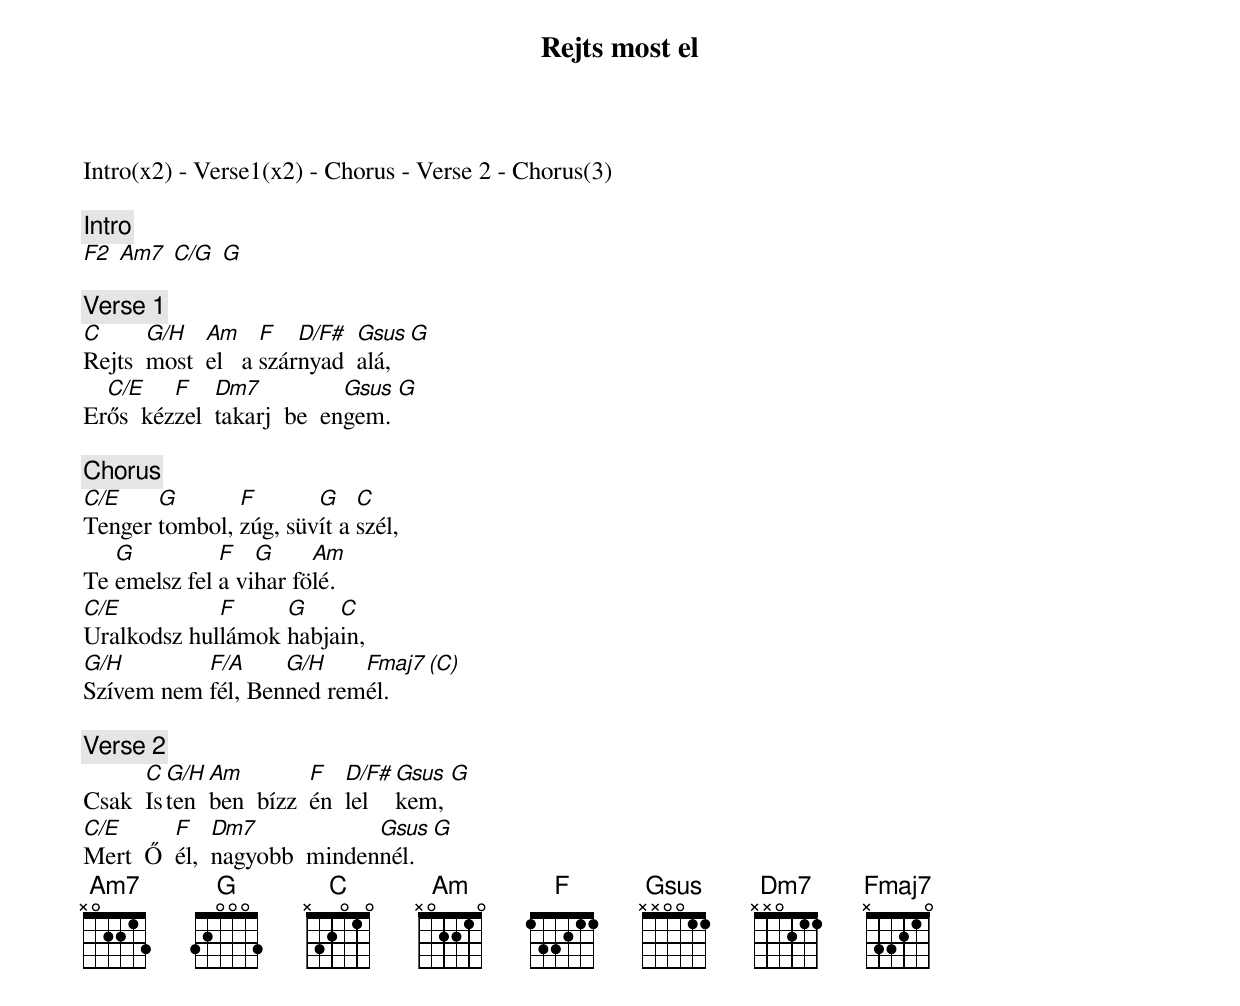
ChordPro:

{title: Rejts most el}
{subtitle: }


Intro(x2) - Verse1(x2) - Chorus - Verse 2 - Chorus(3)

{c:Intro}
[F2] [Am7] [C/G] [G]

{c:Verse 1}
[C]Rejts  [G/H]most  [Am]el   a [F]szár[D/F#]nyad  [Gsus]alá,  [G]
Er[C/E]ős  kéz[F]zel  [Dm7]takarj  be  en[Gsus]gem. [G]

{c:Chorus}
[C/E]Tenger [G]tombol, [F]zúg, süv[G]ít a [C]szél,
Te [G]emelsz fel [F]a vi[G]har fö[Am]lé.
[C/E]Uralkodsz hul[F]lámok [G]habja[C]in,
[G/H]Szívem nem [F/A]fél, Ben[G/H]ned rem[Fmaj7]él.   [(C)]

{c:Verse 2}
Csak  [C]Is[G/H]ten[Am]ben  bízz  [F]én  [D/F#]lel[Gsus]kem, [G]
[C/E]Mert  Ő  [F]él,  [Dm7]nagyobb  minden[Gsus]nél. [G]
